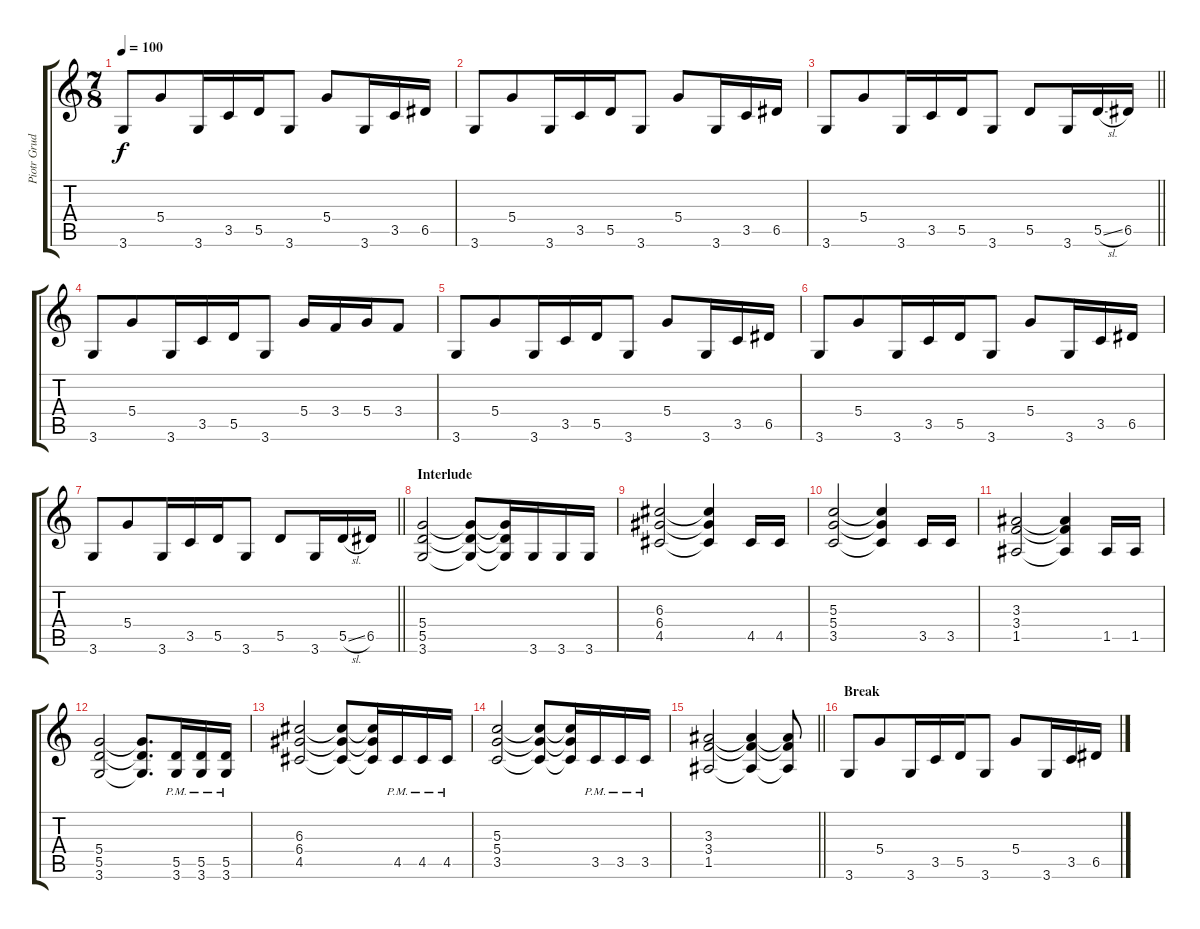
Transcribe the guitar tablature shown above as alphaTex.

\track ("Piotr Grudzinski" "Piotr Grud") {instrument acousticguitarsteel}
\staff {score tabs}
\tuning (E4 B3 G3 D3 A2 E2) {hide}
\ts (7 8)
\tempo 100
\clef g2
\ks c
3.6.8{dy f} 5.4.8 3.6.16 3.5.16 5.5.16 3.6.8 5.4.8 3.6.16 3.5.16 6.5.16 |
3.6.8 5.4.8 3.6.16 3.5.16 5.5.16 3.6.8 5.4.8 3.6.16 3.5.16 6.5.16 |
\barLineRight lightlight
3.6.8 5.4.8 3.6.16 3.5.16 5.5.16 3.6.8 5.5.8 3.6.16 5.5{sl}.16 6.5.16 |
3.6.8 5.4.8 3.6.16 3.5.16 5.5.16 3.6.8 5.4.16 3.4.16 5.4.16 3.4.8 |
3.6.8 5.4.8 3.6.16 3.5.16 5.5.16 3.6.8 5.4.8 3.6.16 3.5.16 6.5.16 |
3.6.8 5.4.8 3.6.16 3.5.16 5.5.16 3.6.8 5.4.8 3.6.16 3.5.16 6.5.16 |
\barLineRight lightlight
3.6.8 5.4.8 3.6.16 3.5.16 5.5.16 3.6.8 5.5.8 3.6.16 5.5{sl}.16 6.5.16 |
\section ("" "Interlude")
(5.4 5.5 3.6).2{instrument distortionguitar} (5.4{t} 5.5{t} 3.6{t}).8 (5.4{t} 5.5{t} 3.6{t}).16 3.6.16 3.6.16 3.6.16 |
(6.3 6.4 4.5).2 (6.3{t} 6.4{t} 4.5{t}).4 4.5.16 4.5.16 |
(5.3 5.4 3.5).2 (5.3{t} 5.4{t} 3.5{t}).4 3.5.16 3.5.16 |
(3.3 3.4 1.5).2 (3.3{t} 3.4{t} 1.5{t}).4 1.5.16 1.5.16 |
(5.4 5.5 3.6).2 (5.4{t} 5.5{t} 3.6{t}).8{d} (5.5{pm} 3.6{pm}).16 (5.5{pm} 3.6{pm}).16 (5.5{pm} 3.6{pm}).16 |
(6.3 6.4 4.5).2 (6.3{t} 6.4{t} 4.5{t}).8 (6.3{t} 6.4{t} 4.5{t}).16 4.5{pm}.16 4.5{pm}.16 4.5{pm}.16 |
(5.3 5.4 3.5).2 (5.3{t} 5.4{t} 3.5{t}).8 (5.3{t} 5.4{t} 3.5{t}).16 3.5{pm}.16 3.5{pm}.16 3.5{pm}.16 |
\barLineRight lightlight
(3.3 3.4 1.5).2 (3.3{t} 3.4{t} 1.5{t}).4 (3.3{t} 3.4{t} 1.5{t}).8 |
\section ("" "Break")
3.6.8{instrument acousticguitarsteel} 5.4.8 3.6.16 3.5.16 5.5.16 3.6.8 5.4.8 3.6.16 3.5.16 6.5.16
